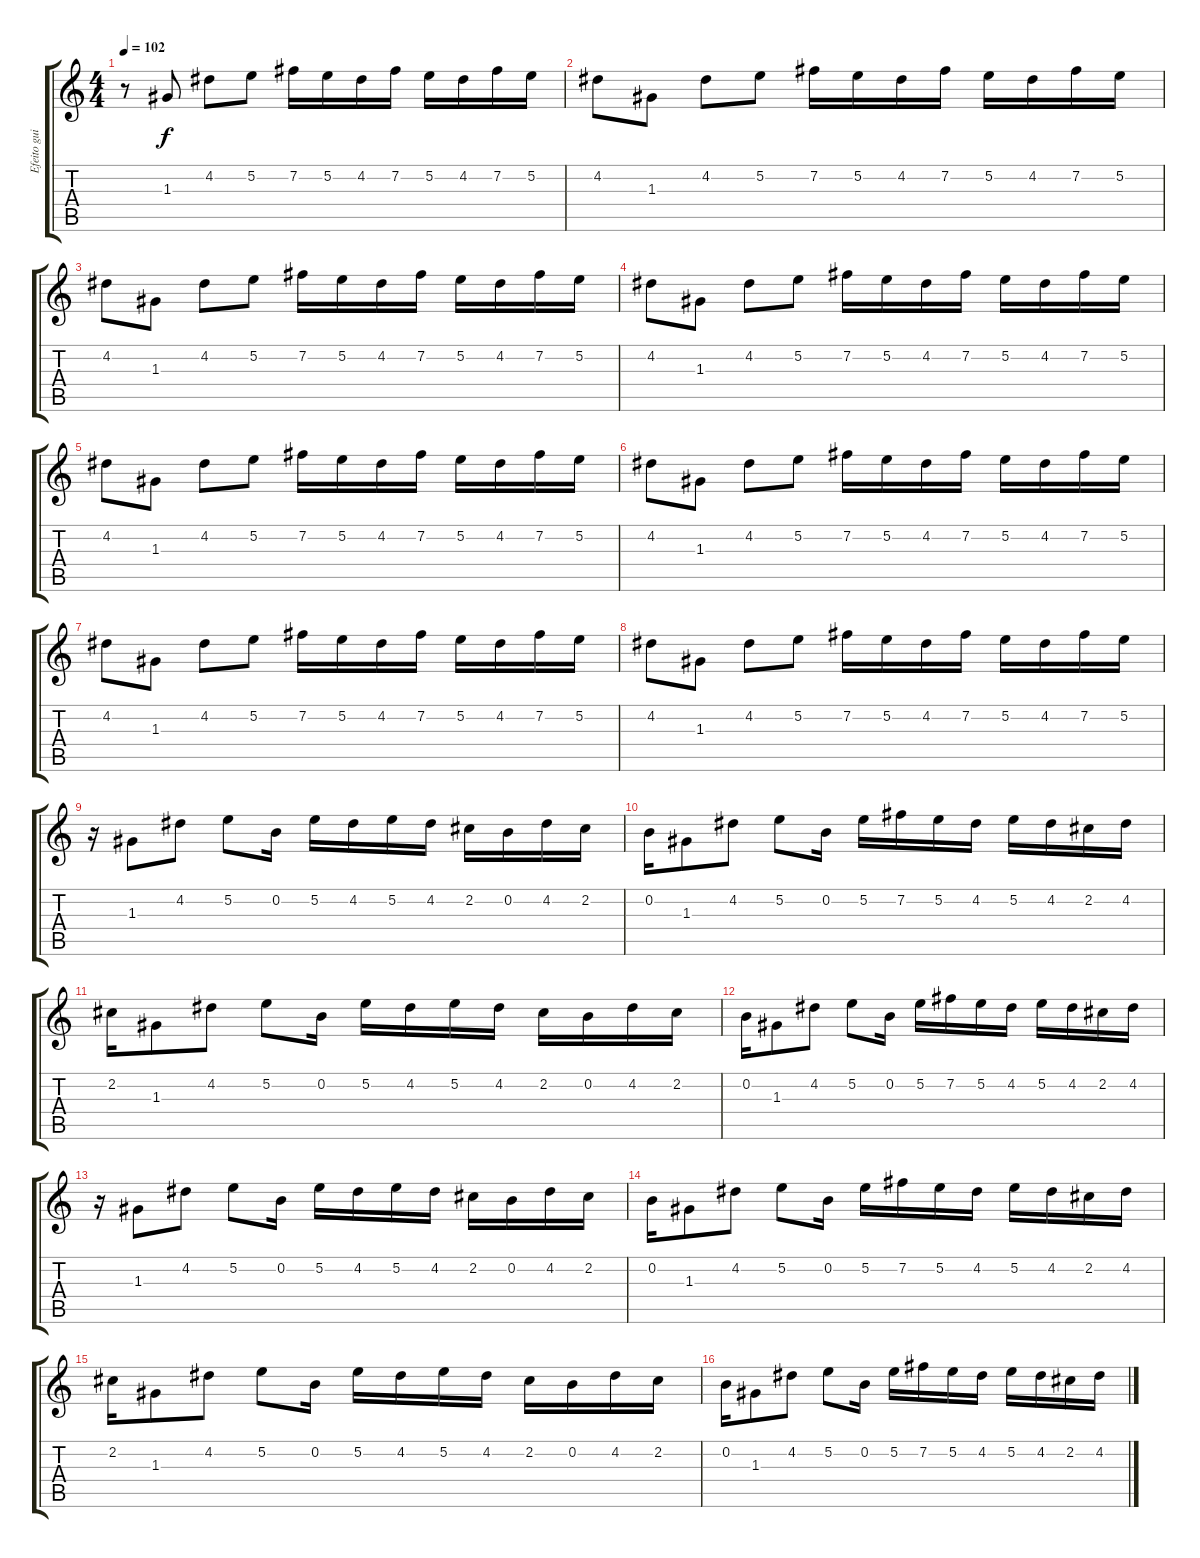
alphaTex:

\track ("Efeito guitarra" "Efeito gui") {instrument overdrivenguitar}
\staff {score tabs}
\tuning (E4 B3 G3 D3 A2 E2) {hide}
\ts (4 4)
\tempo 102
\clef g2
\ks c
r.8{dy f volume 12 instrument overdrivenguitar} 1.3.8 4.2.8 5.2.8 7.2.16 5.2.16 4.2.16 7.2.16 5.2.16 4.2.16 7.2.16 5.2.16 |
4.2.8 1.3.8 4.2.8 5.2.8 7.2.16 5.2.16 4.2.16 7.2.16 5.2.16 4.2.16 7.2.16 5.2.16 |
4.2.8 1.3.8 4.2.8 5.2.8 7.2.16 5.2.16 4.2.16 7.2.16 5.2.16 4.2.16 7.2.16 5.2.16 |
4.2.8 1.3.8 4.2.8 5.2.8 7.2.16 5.2.16 4.2.16 7.2.16 5.2.16 4.2.16 7.2.16 5.2.16 |
4.2.8 1.3.8 4.2.8 5.2.8 7.2.16 5.2.16 4.2.16 7.2.16 5.2.16 4.2.16 7.2.16 5.2.16 |
4.2.8 1.3.8 4.2.8 5.2.8 7.2.16 5.2.16 4.2.16 7.2.16 5.2.16 4.2.16 7.2.16 5.2.16 |
4.2.8 1.3.8 4.2.8 5.2.8 7.2.16 5.2.16 4.2.16 7.2.16 5.2.16 4.2.16 7.2.16 5.2.16 |
4.2.8 1.3.8 4.2.8 5.2.8 7.2.16 5.2.16 4.2.16 7.2.16 5.2.16 4.2.16 7.2.16 5.2.16 |
r.16 1.3.8 4.2.8 5.2.8 0.2.16 5.2.16 4.2.16 5.2.16 4.2.16 2.2.16 0.2.16 4.2.16 2.2.16 |
0.2.16 1.3.8 4.2.8 5.2.8 0.2.16 5.2.16 7.2.16 5.2.16 4.2.16 5.2.16 4.2.16 2.2.16 4.2.16 |
2.2.16 1.3.8 4.2.8 5.2.8 0.2.16 5.2.16 4.2.16 5.2.16 4.2.16 2.2.16 0.2.16 4.2.16 2.2.16 |
0.2.16 1.3.8 4.2.8 5.2.8 0.2.16 5.2.16 7.2.16 5.2.16 4.2.16 5.2.16 4.2.16 2.2.16 4.2.16 |
r.16 1.3.8 4.2.8 5.2.8 0.2.16 5.2.16 4.2.16 5.2.16 4.2.16 2.2.16 0.2.16 4.2.16 2.2.16 |
0.2.16 1.3.8 4.2.8 5.2.8 0.2.16 5.2.16 7.2.16 5.2.16 4.2.16 5.2.16 4.2.16 2.2.16 4.2.16 |
2.2.16 1.3.8 4.2.8 5.2.8 0.2.16 5.2.16 4.2.16 5.2.16 4.2.16 2.2.16 0.2.16 4.2.16 2.2.16 |
0.2.16 1.3.8 4.2.8 5.2.8 0.2.16 5.2.16 7.2.16 5.2.16 4.2.16 5.2.16 4.2.16 2.2.16 4.2.16
